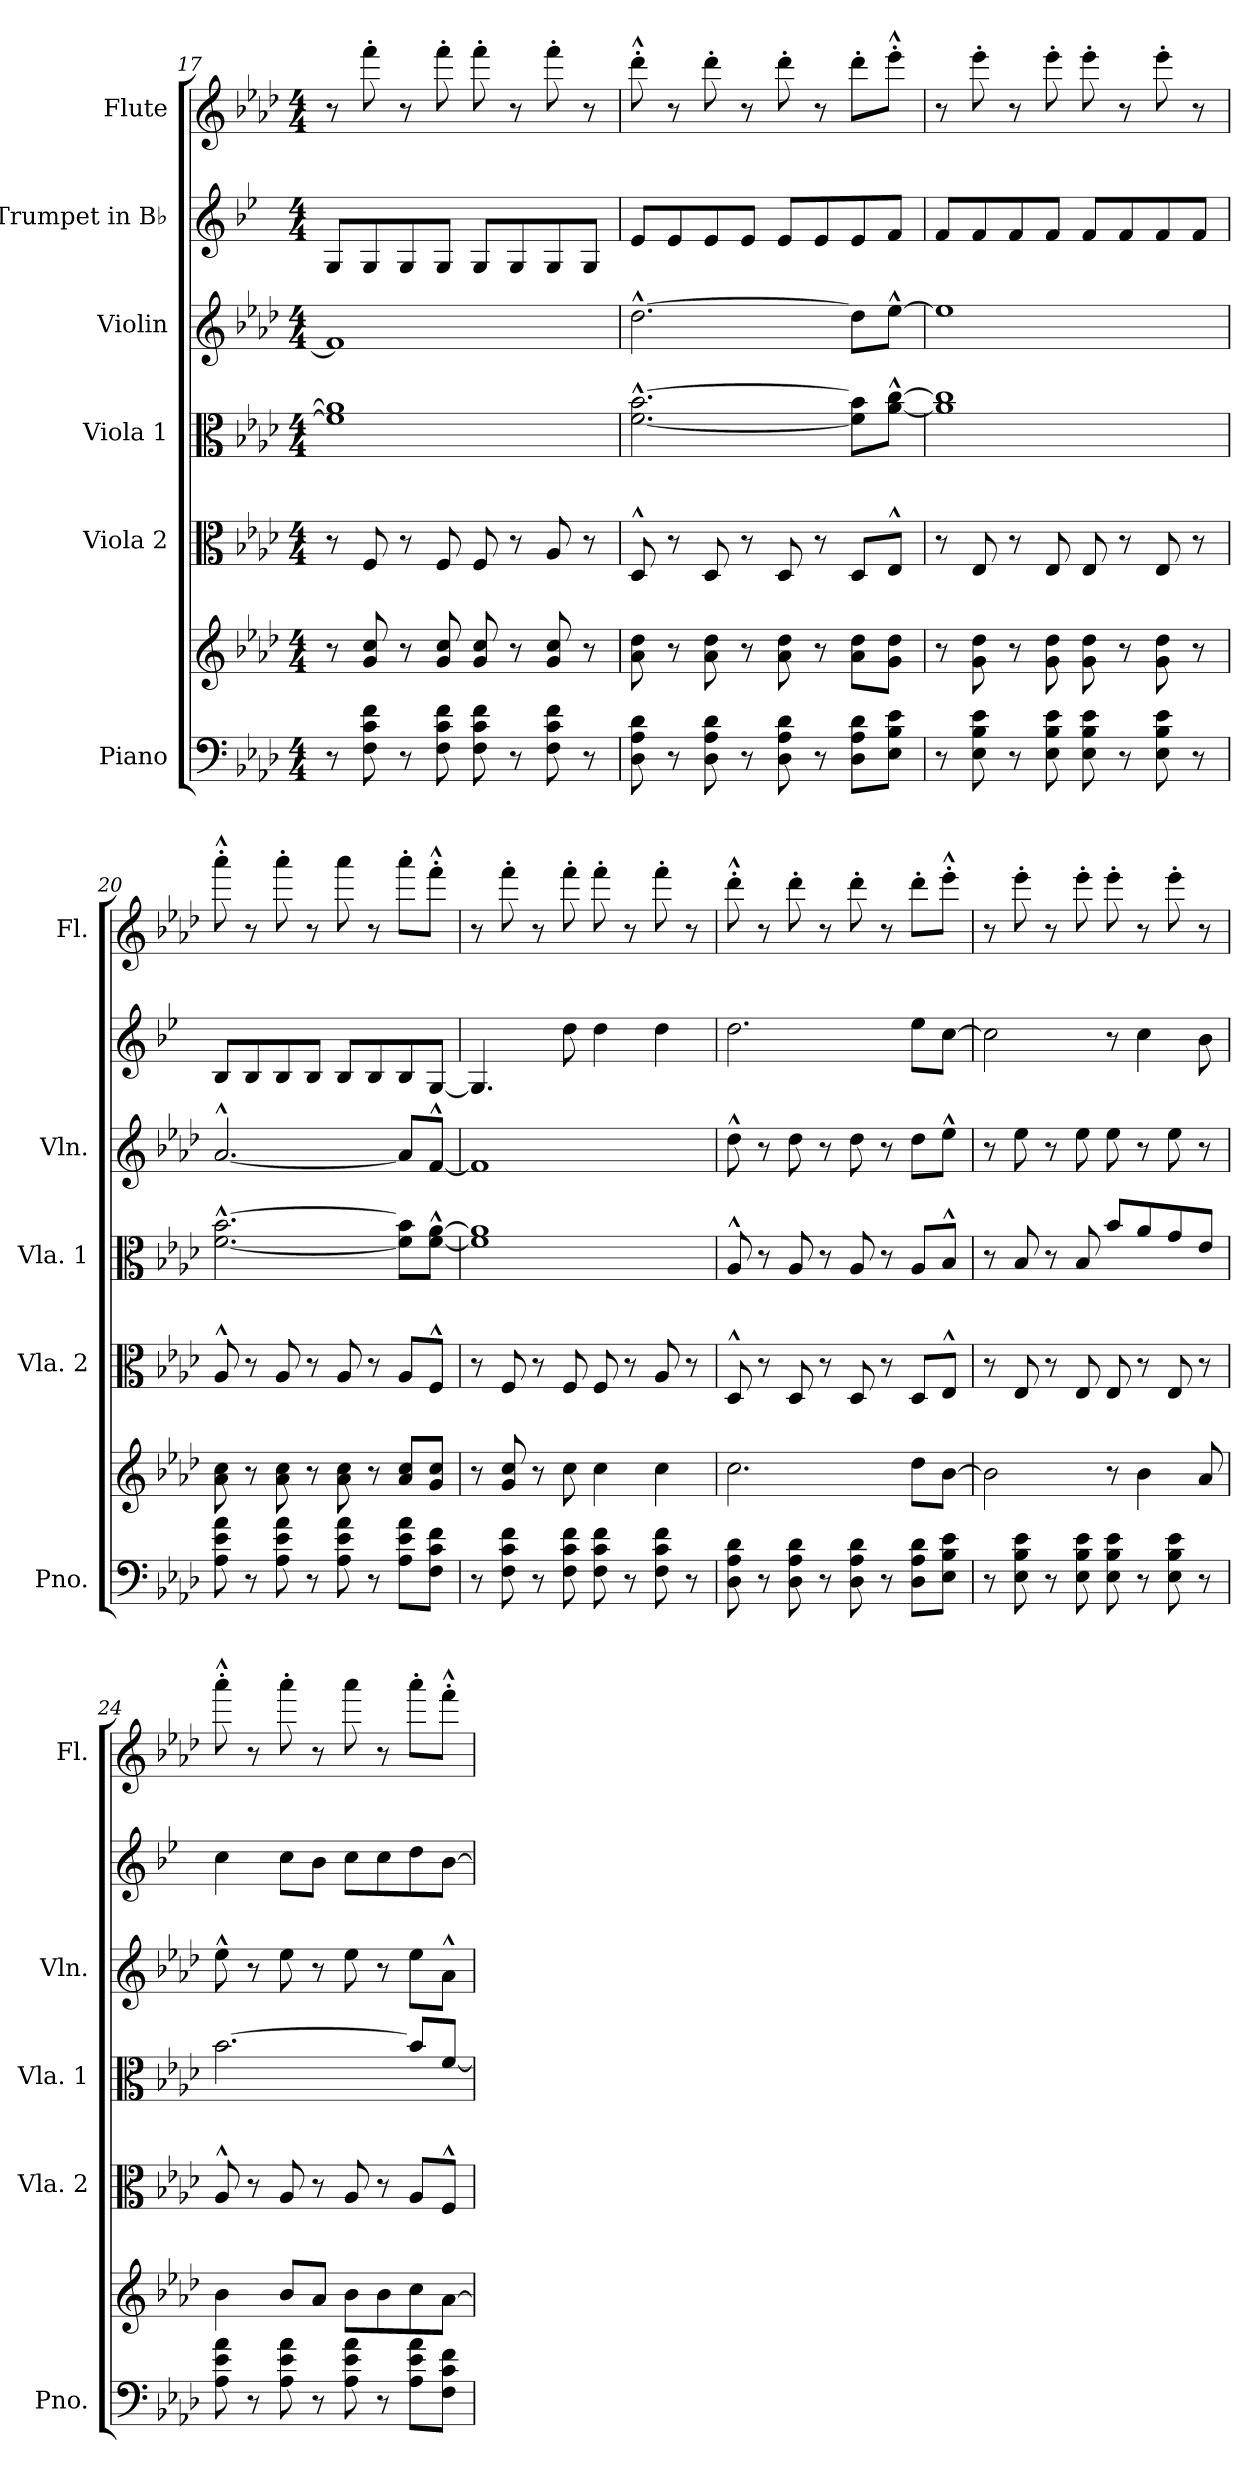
**kern	**kern	**kern	**kern	**kern	**kern	**kern
*part6	*part6	*part5	*part4	*part3	*part2	*part1
*staff7	*staff6	*staff5	*staff4	*staff3	*staff2	*staff1
*I"Piano	*	*I"Viola 2	*I"Viola 1	*I"Violin	*I"Trumpet in B♭	*I"Flute
*I'Pno.	*	*I'Vla. 2	*I'Vla. 1	*I'Vln.	*	*I'Fl.
*clefF4	*clefG2	*clefC3	*clefC3	*clefG2	*clefG2	*clefG2
*	*	*	*	*	*ITrd1c2	*
*k[b-e-a-d-]	*k[b-e-a-d-]	*k[b-e-a-d-]	*k[b-e-a-d-]	*k[b-e-a-d-]	*k[b-e-a-d-]	*k[b-e-a-d-]
*M4/4	*M4/4	*M4/4	*M4/4	*M4/4	*M4/4	*M4/4
=17	=17	=17	=17	=17	=17	=17
8r	8r	8r	1f] 1a-]	1f]	8F/L	8r
8F\ 8c\ 8f\	8g/ 8cc/	8F/	.	.	8F/	8fff'\
8r	8r	8r	.	.	8F/	8r
8F\ 8c\ 8f\	8g/ 8cc/	8F/	.	.	8F/J	8fff'\
8F\ 8c\ 8f\	8g/ 8cc/	8F/	.	.	8F/L	8fff'\
8r	8r	8r	.	.	8F/	8r
8F\ 8c\ 8f\	8g/ 8cc/	8A-/	.	.	8F/	8fff'\
8r	8r	8r	.	.	8F/J	8r
=18	=18	=18	=18	=18	=18	=18
8D-\ 8A-\ 8d-\	8a-\ 8dd-\	8D-^^/	[2.f\^^ [2.b-\^^	[2.dd-^^\	8d-/L	8ddd-'^^\
8r	8r	8r	.	.	8d-/	8r
8D-\ 8A-\ 8d-\	8a-\ 8dd-\	8D-/	.	.	8d-/	8ddd-'\
8r	8r	8r	.	.	8d-/J	8r
8D-\ 8A-\ 8d-\	8a-\ 8dd-\	8D-/	.	.	8d-/L	8ddd-'\
8r	8r	8r	.	.	8d-/	8r
8D-\ 8A-\ 8d-\L	8a-\ 8dd-\L	8D-/L	8f\] 8b-\]L	8dd-\L]	8d-/	8ddd-'\L
8E-\ 8B-\ 8e-\J	8g\ 8dd-\J	8E-^^/J	[8a-\^^ [8cc\^^J	[8ee-^^\J	8e-/J	8eee-'^^\J
!!LO:LB:g=z
=19	=19	=19	=19	=19	=19	=19
8r	8r	8r	1a-] 1cc]	1ee-]	8e-/L	8r
8E-\ 8B-\ 8e-\	8g\ 8dd-\	8E-/	.	.	8e-/	8eee-'\
8r	8r	8r	.	.	8e-/	8r
8E-\ 8B-\ 8e-\	8g\ 8dd-\	8E-/	.	.	8e-/J	8eee-'\
8E-\ 8B-\ 8e-\	8g\ 8dd-\	8E-/	.	.	8e-/L	8eee-'\
8r	8r	8r	.	.	8e-/	8r
8E-\ 8B-\ 8e-\	8g\ 8dd-\	8E-/	.	.	8e-/	8eee-'\
8r	8r	8r	.	.	8e-/J	8r
=20	=20	=20	=20	=20	=20	=20
8A-\ 8e-\ 8a-\	8a-\ 8cc\	8A-^^/	[2.f\^^ [2.b-\^^	[2.a-^^/	8A-/L	8aaa-'^^\
8r	8r	8r	.	.	8A-/	8r
8A-\ 8e-\ 8a-\	8a-\ 8cc\	8A-/	.	.	8A-/	8aaa-'\
8r	8r	8r	.	.	8A-/J	8r
8A-\ 8e-\ 8a-\	8a-\ 8cc\	8A-/	.	.	8A-/L	8aaa-\
8r	8r	8r	.	.	8A-/	8r
8A-\ 8e-\ 8a-\L	8a-/ 8cc/L	8A-/L	8f\] 8b-\]L	8a-/L]	8A-/	8aaa-'\L
8F\ 8c\ 8f\J	8g/ 8cc/J	8F^^/J	[8f\^^ [8a-\^^J	[8f^^/J	[8F/J	8fff'^^\J
=21	=21	=21	=21	=21	=21	=21
8r	8r	8r	1f] 1a-]	1f]	4.F/]	8r
8F\ 8c\ 8f\	8g/ 8cc/	8F/	.	.	.	8fff'\
8r	8r	8r	.	.	.	8r
8F\ 8c\ 8f\	8cc\	8F/	.	.	8cc\	8fff'\
8F\ 8c\ 8f\	4cc\	8F/	.	.	4cc\	8fff'\
8r	.	8r	.	.	.	8r
8F\ 8c\ 8f\	4cc\	8A-/	.	.	4cc\	8fff'\
8r	.	8r	.	.	.	8r
=22	=22	=22	=22	=22	=22	=22
8D-\ 8A-\ 8d-\	2.cc\	8D-^^/	8A-^^/	8dd-^^\	2.cc\	8ddd-'^^\
8r	.	8r	8r	8r	.	8r
8D-\ 8A-\ 8d-\	.	8D-/	8A-/	8dd-\	.	8ddd-'\
8r	.	8r	8r	8r	.	8r
8D-\ 8A-\ 8d-\	.	8D-/	8A-/	8dd-\	.	8ddd-'\
8r	.	8r	8r	8r	.	8r
8D-\ 8A-\ 8d-\L	8dd-\L	8D-/L	8A-/L	8dd-\L	8dd-\L	8ddd-'\L
8E-\ 8B-\ 8e-\J	[8b-\J	8E-^^/J	8B-^^/J	8ee-^^\J	[8b-\J	8eee-'^^\J
=23	=23	=23	=23	=23	=23	=23
8r	2b-\]	8r	8r	8r	2b-\]	8r
8E-\ 8B-\ 8e-\	.	8E-/	8B-/	8ee-\	.	8eee-'\
8r	.	8r	8r	8r	.	8r
8E-\ 8B-\ 8e-\	.	8E-/	8B-/	8ee-\	.	8eee-'\
8E-\ 8B-\ 8e-\	8r	8E-/	8b-/L	8ee-\	8r	8eee-'\
8r	4b-\	8r	8a-/	8r	4b-\	8r
8E-\ 8B-\ 8e-\	.	8E-/	8g/	8ee-\	.	8eee-'\
8r	8a-/	8r	8e-/J	8r	8a-\	8r
=24	=24	=24	=24	=24	=24	=24
8A-\ 8e-\ 8a-\	4b-\	8A-^^/	[2.b-\	8ee-^^\	4b-\	8aaa-'^^\
8r	.	8r	.	8r	.	8r
8A-\ 8e-\ 8a-\	8b-/L	8A-/	.	8ee-\	8b-\L	8aaa-'\
8r	8a-/J	8r	.	8r	8a-\J	8r
8A-\ 8e-\ 8a-\	8b-\L	8A-/	.	8ee-\	8b-\L	8aaa-\
8r	8b-\	8r	.	8r	8b-\	8r
8A-\ 8e-\ 8a-\L	8cc\	8A-/L	8b-/L]	8ee-\L	8cc\	8aaa-'\L
8F\ 8c\ 8f\J	[8a-\J	8F^^/J	[8f/J	8a-^^\J	[8a-\J	8fff'^^\J
=	=	=	=	=	=	=
*-	*-	*-	*-	*-	*-	*-
